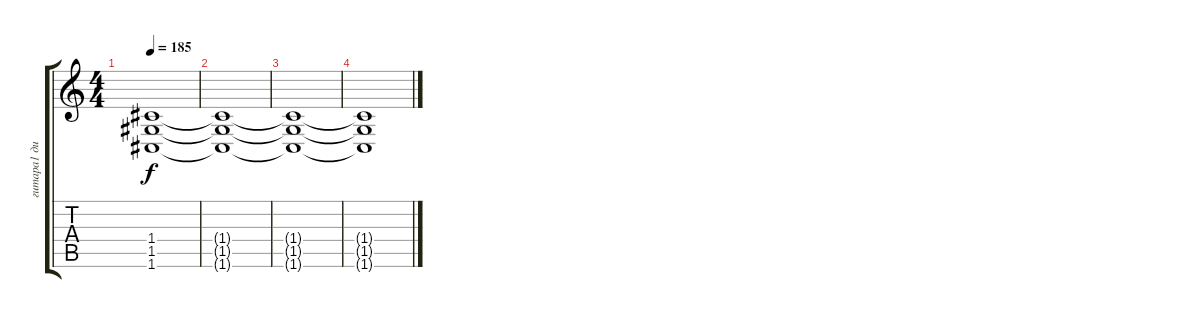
\track ("гитара1 дист" "гитара1 ди") {instrument distortionguitar}
\staff {score tabs}
\tuning (D4 A3 F3 C3 G2 C2) {hide}
\ts (4 4)
\tempo 185
\clef g2
\ks c
(1.4{t} 1.5{t} 1.6{t}).1{dy f} |
(1.4{t} 1.5{t} 1.6{t}).1 |
(1.4{t} 1.5{t} 1.6{t}).1 |
(1.4{t} 1.5{t} 1.6{t}).1
